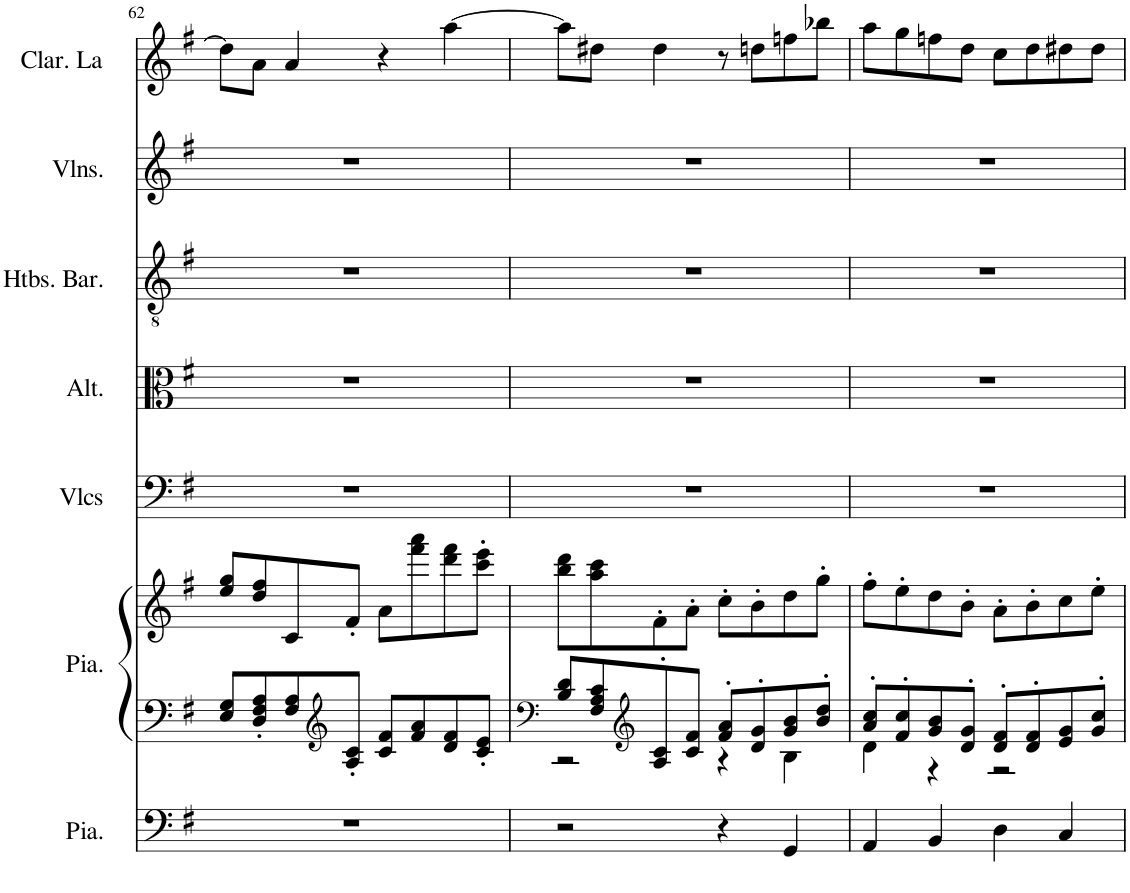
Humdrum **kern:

**kern	**kern	**kern	**kern	**kern	**kern	**kern	**kern
*part7	*part6	*part6	*part5	*part4	*part3	*part2	*part1
*staff8	*staff7	*staff6	*staff5	*staff4	*staff3	*staff2	*staff1
*I"Piano, Pedals	*I"Piano, Organ	*	*I"Violoncelles, Bass	*I"Altos, Tenor	*I"Hautbois Baryton, Alto	*I"Violons, Soprano	*I"Clarinette en La, Soprano solo
*I'Pia.	*I'Pia.	*	*I'Vlcs	*I'Alt.	*I'Htbs. Bar.	*I'Vlns.	*I'Clar. La
!!LO:PB:g=z
*clefF4	*clefF4	*clefG2	*clefF4	*clefC3	*clefGv2	*clefG2	*clefG2
*	*	*	*	*	*	*	*Trd2c3
*k[f#]	*k[f#]	*k[f#]	*k[f#]	*k[f#]	*k[f#]	*k[f#]	*k[f#]
*M4/4	*M4/4	*M4/4	*M4/4	*M4/4	*M4/4	*M4/4	*M4/4
=62	=62	=62	=62	=62	=62	=62	=62
1r	8E/ 8G/L	8ee/ 8gg/L	1r	1r	1r	1r	8dd#\L]
.	8D/' 8F#/' 8A/'	8dd/ 8ff#/	.	.	.	.	8a\J
.	8F#/ 8A/	8c/	.	.	.	.	4a/
*	*clefG2	*	*	*	*	*	*
.	8A/' 8c/'J	8f#'/J	.	.	.	.	.
.	8c/ 8f#/L	8a\L	.	.	.	.	4r
.	8f#/ 8a/	8fff#\ 8aaa\	.	.	.	.	.
.	8d/ 8f#/	8ddd\ 8fff#\	.	.	.	.	[4aa\
.	8c/' 8e/'J	8ccc\' 8eee\'J	.	.	.	.	.
=63	=63	=63	=63	=63	=63	=63	=63
*	*clefF4	*	*	*	*	*	*
*	*^	*	*	*	*	*	*
2r	8B/ 8d/L	2r	8bb\ 8ddd\L	1r	1r	1r	1r	8aa\L]
.	8F#/ 8A/ 8c/	.	8aa\ 8ccc\	.	.	.	.	8dd#X\J
*	*clefG2	*	*	*	*	*	*	*
.	8A/' 8c/'	.	8f#'\	.	.	.	.	4dd#\
.	8c/ 8f#/J	.	8a'\J	.	.	.	.	.
4r	8f#/' 8a/'L	4r	8cc'\L	.	.	.	.	8r
.	8d/' 8g/'	.	8b'\	.	.	.	.	8ddn\L
4GG/	8g/ 8b/	4B\	8dd\	.	.	.	.	8ffn\
.	8b/' 8dd/'J	.	8gg'\J	.	.	.	.	8bb-X\J
=64	=64	=64	=64	=64	=64	=64	=64	=64
4AA/	8a/' 8cc/'L	4d\	8ff#'\L	1r	1r	1r	1r	8aa\L
.	8f#/' 8cc/'	.	8ee'\	.	.	.	.	8gg\
4BB/	8g/ 8b/	4r	8dd\	.	.	.	.	8ffn\
.	8d/' 8g/'J	.	8b'\J	.	.	.	.	8dd\J
4D\	8d/' 8f#/'L	2r	8a'\L	.	.	.	.	8cc\L
.	8d/' 8f#/'	.	8b'\	.	.	.	.	8dd\
4C/	8e/ 8g/	.	8cc\	.	.	.	.	8dd#X\
.	8g/' 8cc/'J	.	8ee'\J	.	.	.	.	8dd#\J
*	*v	*v	*	*	*	*	*	*
=	=	=	=	=	=	=	=
*-	*-	*-	*-	*-	*-	*-	*-
